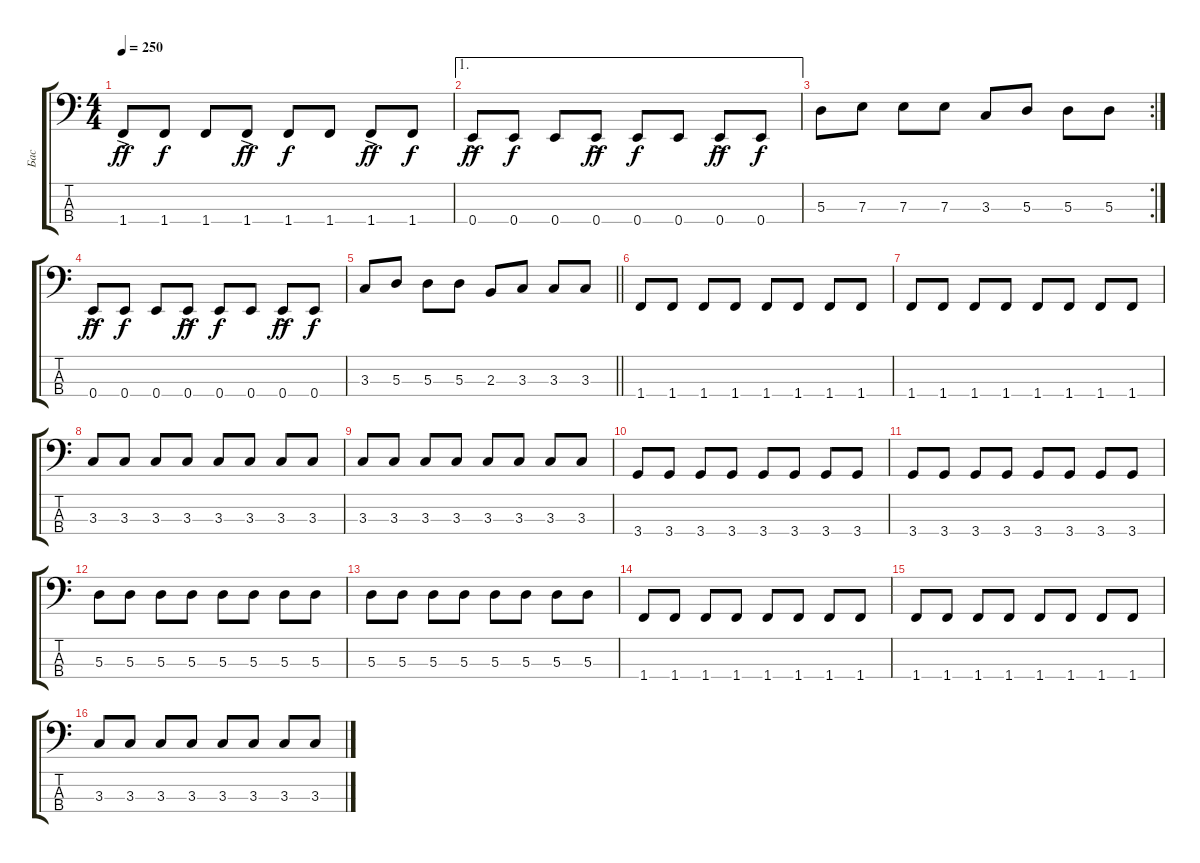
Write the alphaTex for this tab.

\track ("Бас" "Бас") {instrument electricbasspick}
\staff {score tabs}
\tuning (G2 D2 A1 E1) {hide}
\ts (4 4)
\tempo 250
\clef f4
\ks c
1.4{ac}.8{dy ff} 1.4.8{dy f} 1.4.8 1.4{ac}.8{dy ff} 1.4.8{dy f} 1.4.8 1.4{ac}.8{dy ff} 1.4.8{dy f} |
\ae 1
0.4{ac}.8{dy ff} 0.4.8{dy f} 0.4.8 0.4{ac}.8{dy ff} 0.4.8{dy f} 0.4.8 0.4{ac}.8{dy ff} 0.4.8{dy f} |
\rc 2
5.3.8 7.3.8 7.3.8 7.3.8 3.3.8 5.3.8 5.3.8 5.3.8 |
0.4{ac}.8{dy ff} 0.4.8{dy f} 0.4.8 0.4{ac}.8{dy ff} 0.4.8{dy f} 0.4.8 0.4{ac}.8{dy ff} 0.4.8{dy f} |
\barLineRight lightlight
3.3.8 5.3.8 5.3.8 5.3.8 2.3.8 3.3.8 3.3.8 3.3.8 |
1.4.8 1.4.8 1.4.8 1.4.8 1.4.8 1.4.8 1.4.8 1.4.8 |
1.4.8 1.4.8 1.4.8 1.4.8 1.4.8 1.4.8 1.4.8 1.4.8 |
3.3.8 3.3.8 3.3.8 3.3.8 3.3.8 3.3.8 3.3.8 3.3.8 |
3.3.8 3.3.8 3.3.8 3.3.8 3.3.8 3.3.8 3.3.8 3.3.8 |
3.4.8 3.4.8 3.4.8 3.4.8 3.4.8 3.4.8 3.4.8 3.4.8 |
3.4.8 3.4.8 3.4.8 3.4.8 3.4.8 3.4.8 3.4.8 3.4.8 |
5.3.8 5.3.8 5.3.8 5.3.8 5.3.8 5.3.8 5.3.8 5.3.8 |
5.3.8 5.3.8 5.3.8 5.3.8 5.3.8 5.3.8 5.3.8 5.3.8 |
1.4.8 1.4.8 1.4.8 1.4.8 1.4.8 1.4.8 1.4.8 1.4.8 |
1.4.8 1.4.8 1.4.8 1.4.8 1.4.8 1.4.8 1.4.8 1.4.8 |
3.3.8 3.3.8 3.3.8 3.3.8 3.3.8 3.3.8 3.3.8 3.3.8
